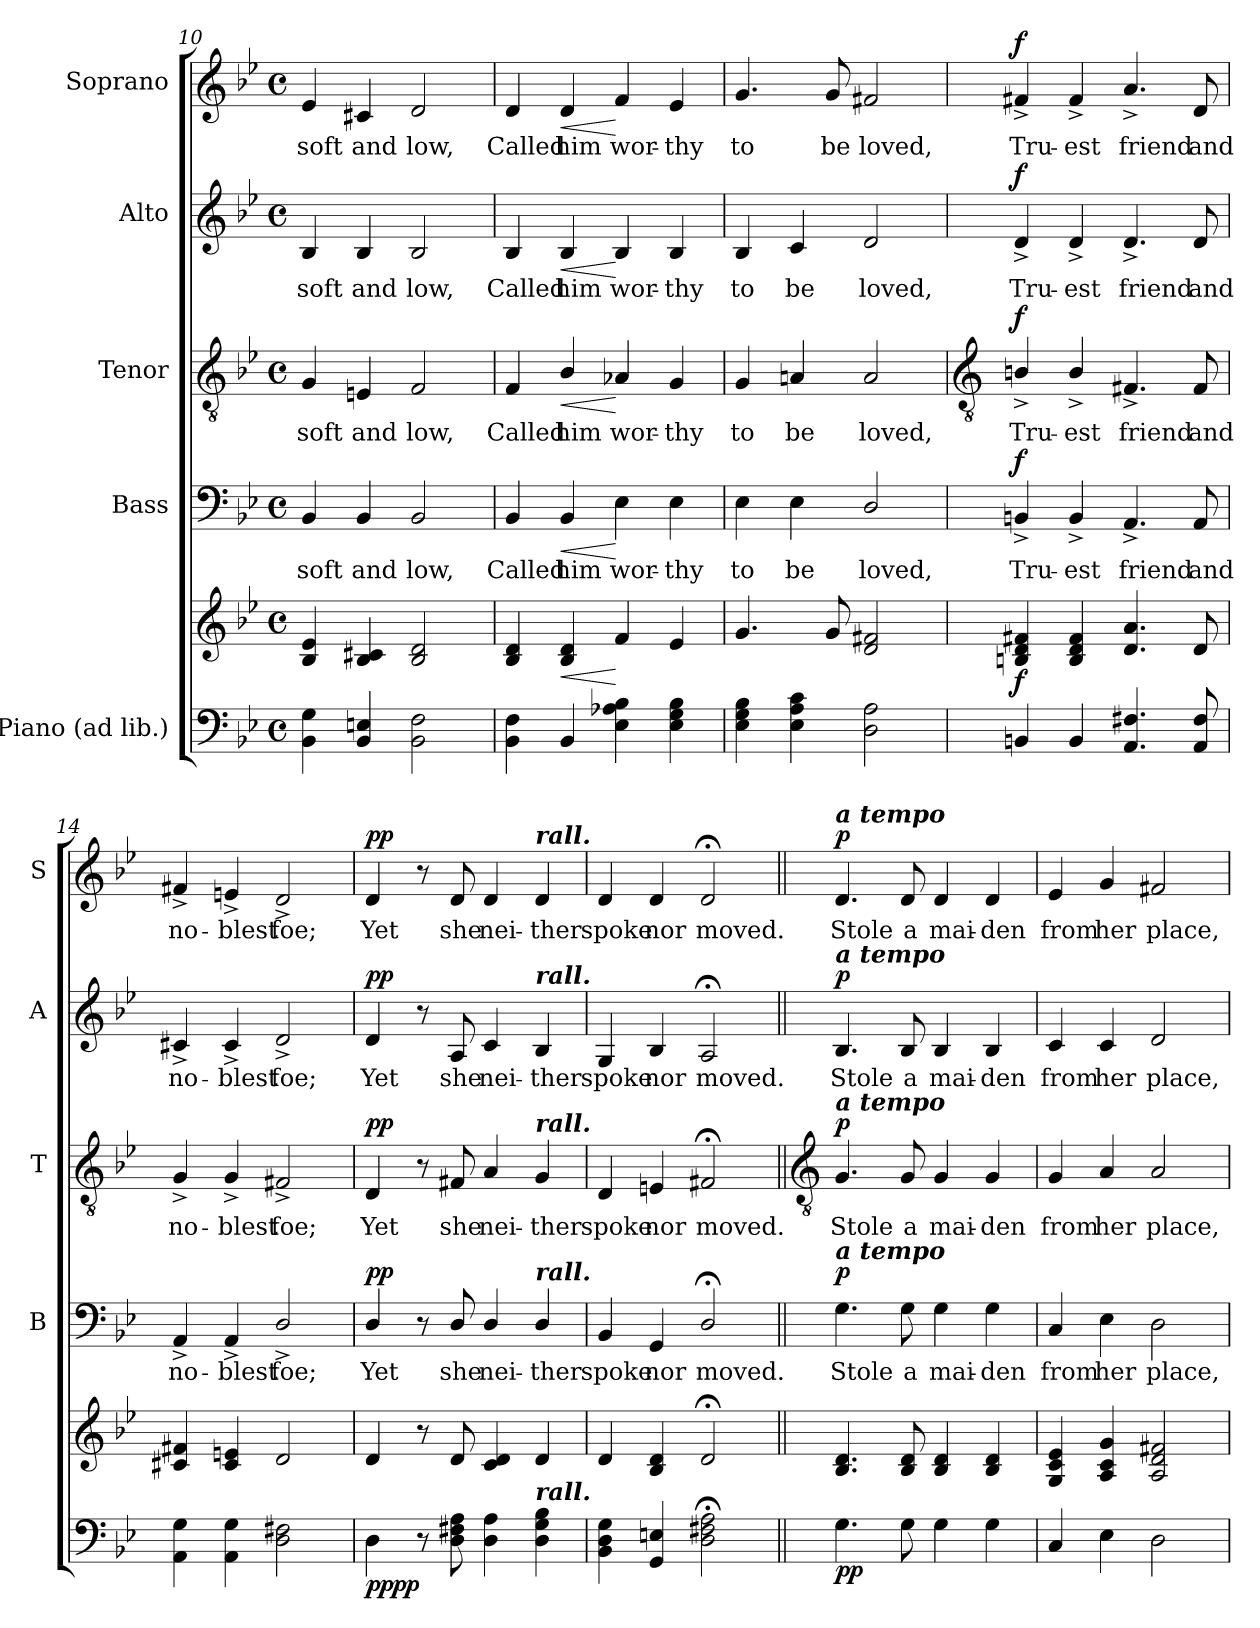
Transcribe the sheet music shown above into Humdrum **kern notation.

**kern	**kern	**dynam	**kern	**text	**dynam	**kern	**text	**dynam	**kern	**text	**dynam	**kern	**text	**dynam
*part5	*part5	*part5	*part4	*part4	*part4	*part3	*part3	*part3	*part2	*part2	*part2	*part1	*part1	*part1
*staff6	*staff5	*staff5/6	*staff4	*staff4	*staff4	*staff3	*staff3	*staff3	*staff2	*staff2	*staff2	*staff1	*staff1	*staff1
*I"Piano (ad lib.)	*	*	*I"Bass	*	*	*I"Tenor	*	*	*I"Alto	*	*	*I"Soprano	*	*
*	*	*	*I'B	*	*	*I'T	*	*	*I'A	*	*	*I'S	*	*
*clefF4	*clefG2	*	*clefF4	*	*	*clefGv2	*	*	*clefG2	*	*	*clefG2	*	*
*k[b-e-]	*k[b-e-]	*	*k[b-e-]	*	*	*k[b-e-]	*	*	*k[b-e-]	*	*	*k[b-e-]	*	*
*B-:	*B-:	*	*B-:	*	*	*B-:	*	*	*B-:	*	*	*B-:	*	*
*M4/4	*M4/4	*	*M4/4	*	*	*M4/4	*	*	*M4/4	*	*	*M4/4	*	*
*met(c)	*met(c)	*	*met(c)	*	*	*met(c)	*	*	*met(c)	*	*	*met(c)	*	*
=10	=10	=10	=10	=10	=10	=10	=10	=10	=10	=10	=10	=10	=10	=10
!	!	!	!	!LO:LY:b	!	!	!LO:LY:b	!	!	!LO:LY:b	!	!	!LO:LY:b	!
4BB- 4G	4B- 4e-	.	4BB-	soft	.	4G	soft	.	4B-	soft	.	4e-	soft	.
!	!	!	!	!LO:LY:b	!	!	!LO:LY:b	!	!	!LO:LY:b	!	!	!LO:LY:b	!
4BB- 4En	4B- 4c#X	.	4BB-	and	.	4En	and	.	4B-	and	.	4c#X	and	.
!	!	!	!	!LO:LY:b	!	!	!LO:LY:b	!	!	!LO:LY:b	!	!	!LO:LY:b	!
2BB- 2F	2B- 2d	.	2BB-	low,	.	2F	low,	.	2B-	low,	.	2d	low,	.
=11	=11	=11	=11	=11	=11	=11	=11	=11	=11	=11	=11	=11	=11	=11
!	!	!	!	!LO:LY:b	!	!	!LO:LY:b	!	!	!LO:LY:b	!	!	!LO:LY:b	!
4BB- 4F	4B- 4d	.	4BB-	Called	.	4F	Called	.	4B-	Called	.	4d	Called	.
!	!	!LO:HP:b	!	!LO:LY:b	!LO:HP:b	!	!LO:LY:b	!LO:HP:b	!	!LO:LY:b	!LO:HP:b	!	!LO:LY:b	!LO:HP:b
4BB-	4B- 4d	<	4BB-	him	<	4B-/	him	<	4B-	him	<	4d	him	<
!	!	!	!	!LO:LY:b	!	!	!LO:LY:b	!	!	!LO:LY:b	!	!	!LO:LY:b	!
4E- 4A-X 4B-	4f	[	4E-	wor-	[	4A-X	wor-	[	4B-	wor-	[	4f	wor-	[
!	!	!	!	!LO:LY:b	!	!	!LO:LY:b	!	!	!LO:LY:b	!	!	!LO:LY:b	!
4E- 4G 4B-	4e-	.	4E-	-thy	.	4G	-thy	.	4B-	-thy	.	4e-	-thy	.
=12	=12	=12	=12	=12	=12	=12	=12	=12	=12	=12	=12	=12	=12	=12
!	!	!	!	!LO:LY:b	!	!	!LO:LY:b	!	!	!LO:LY:b	!	!	!LO:LY:b	!
4E- 4G 4B-	4.g	.	4E-	to	.	4G	to	.	4B-	to	.	4.g	to	.
!	!	!	!	!LO:LY:b	!	!	!LO:LY:b	!	!	!LO:LY:b	!	!	!	!
4E- 4A 4c	.	.	4E-	be	.	4An	be	.	4c	be	.	.	.	.
!	!	!	!	!	!	!	!	!	!	!	!	!	!LO:LY:b	!
.	8g	.	.	.	.	.	.	.	.	.	.	8g	be	.
!	!	!	!	!LO:LY:b	!	!	!LO:LY:b	!	!	!LO:LY:b	!	!	!LO:LY:b	!
2D\ 2A\	2d 2f#X	.	2D/	loved,	.	2A	loved,	.	2d	loved,	.	2f#X	loved,	.
!!LO:LB:g=z
=13	=13	=13	=13	=13	=13	=13	=13	=13	=13	=13	=13	=13	=13	=13
*	*	*	*	*	*	*clefGv2	*	*	*	*	*	*	*	*
!	!	!LO:DY:b	!	!LO:LY:b	!LO:DY:b	!	!LO:LY:b	!LO:DY:b	!	!LO:LY:b	!LO:DY:b	!	!LO:LY:b	!LO:DY:b
4BBn	4Bn 4d 4f#X	f	4BBn^	Tru-	f	4Bn^/	Tru-	f	4d^	Tru-	f	4f#X^	Tru-	f
!	!	!	!	!LO:LY:b	!	!	!LO:LY:b	!	!	!LO:LY:b	!	!	!LO:LY:b	!
4BB	4B 4d 4f#	.	4BB^	-est	.	4B^/	-est	.	4d^	-est	.	4f#^	-est	.
!	!	!	!	!LO:LY:b	!	!	!LO:LY:b	!	!	!LO:LY:b	!	!	!LO:LY:b	!
4.AA 4.F#X	4.d 4.a	.	4.AA^	friend	.	4.F#X^	friend	.	4.d^	friend	.	4.a^	friend	.
!	!	!	!	!LO:LY:b	!	!	!LO:LY:b	!	!	!LO:LY:b	!	!	!LO:LY:b	!
8AA 8F#	8d	.	8AA	and	.	8F#	and	.	8d	and	.	8d	and	.
=14	=14	=14	=14	=14	=14	=14	=14	=14	=14	=14	=14	=14	=14	=14
!	!	!	!	!LO:LY:b	!	!	!LO:LY:b	!	!	!LO:LY:b	!	!	!LO:LY:b	!
4AA 4G	4c#X 4f#X	.	4AA^	no-	.	4G^	no-	.	4c#X^	no-	.	4f#X^	no-	.
!	!	!	!	!LO:LY:b	!	!	!LO:LY:b	!	!	!LO:LY:b	!	!	!LO:LY:b	!
4AA 4G	4c# 4en	.	4AA^	-blest	.	4G^	-blest	.	4c#^	-blest	.	4en^	-blest	.
!	!	!	!	!LO:LY:b	!	!	!LO:LY:b	!	!	!LO:LY:b	!	!	!LO:LY:b	!
2D\ 2F#X\	2d	.	2D^/	foe;	.	2F#X^	foe;	.	2d^	foe;	.	2d^	foe;	.
=15	=15	=15	=15	=15	=15	=15	=15	=15	=15	=15	=15	=15	=15	=15
!	!	!LO:DY:b=2	!	!LO:LY:b	!	!	!LO:LY:b	!	!	!LO:LY:b	!	!	!LO:LY:b	!
!	!	!LO:DY:n=1:b	!	!	!LO:DY:b	!	!	!LO:DY:b	!	!	!LO:DY:b	!	!	!LO:DY:b
4D\	4d	pp pp	4D/	Yet	pp	4D	Yet	pp	4d	Yet	pp	4d	Yet	pp
8r	8r	.	8r	.	.	8r	.	.	8r	.	.	8r	.	.
!	!	!	!	!LO:LY:b	!	!	!LO:LY:b	!	!	!LO:LY:b	!	!	!LO:LY:b	!
8D\ 8F#X\ 8A\	8d	.	8D/	she	.	8F#X	she	.	8A	she	.	8d	she	.
!	!	!	!	!LO:LY:b	!	!	!LO:LY:b	!	!	!LO:LY:b	!	!	!LO:LY:b	!
4D\ 4A\	4c 4d	.	4D/	nei-	.	4A	nei-	.	4c	nei-	.	4d	nei-	.
!	!	!	!	!	!	!	!	!	!	!	!	!LO:TX:a:Bi:t=rall.	!	!
!	!	!	!	!	!	!	!	!	!LO:TX:a:Bi:t=rall.	!	!	!	!	!
!	!	!	!	!	!	!LO:TX:a:Bi:t=rall.	!	!	!	!	!	!	!	!
!	!	!	!LO:TX:a:Bi:t=rall.	!	!	!	!	!	!	!	!	!	!	!
!LO:TX:a:Bi:t=rall.	!	!	!	!	!	!	!	!	!	!	!	!	!	!
!	!	!	!	!LO:LY:b	!	!	!LO:LY:b	!	!	!LO:LY:b	!	!	!LO:LY:b	!
4D\ 4G\ 4B-\	4d	.	4D/	-ther	.	4G	-ther	.	4B-	-ther	.	4d	-ther	.
=16	=16	=16	=16	=16	=16	=16	=16	=16	=16	=16	=16	=16	=16	=16
!	!	!	!	!LO:LY:b	!	!	!LO:LY:b	!	!	!LO:LY:b	!	!	!LO:LY:b	!
4BB- 4D 4G	4d	.	4BB-	spoke	.	4D	spoke	.	4G	spoke	.	4d	spoke	.
!	!	!	!	!LO:LY:b	!	!	!LO:LY:b	!	!	!LO:LY:b	!	!	!LO:LY:b	!
4GG 4En	4B- 4d	.	4GG	nor	.	4En	nor	.	4B-	nor	.	4d	nor	.
!	!	!	!	!LO:LY:b	!	!	!LO:LY:b	!	!	!LO:LY:b	!	!	!LO:LY:b	!
2D\;< 2F#X\;< 2A\;<	2d;<	.	2D;</	moved.	.	2F#X;<	moved.	.	2A;<	moved.	.	2d;<	moved.	.
!!LO:LB:g=z
=17||	=17||	=17||	=17||	=17||	=17||	=17||	=17||	=17||	=17||	=17||	=17||	=17||	=17||	=17||
*	*	*	*	*	*	*clefGv2	*	*	*	*	*	*	*	*
!	!	!	!	!	!	!	!	!	!	!	!	!LO:TX:a:Bi:t=a tempo	!	!
!	!	!	!	!	!	!	!	!	!LO:TX:a:Bi:t=a tempo	!	!	!	!	!
!	!	!	!	!	!	!LO:TX:a:Bi:t=a tempo	!	!	!	!	!	!	!	!
!	!	!	!LO:TX:a:Bi:t=a tempo	!	!	!	!	!	!	!	!	!	!	!
!	!	!LO:DY:b=2	!	!LO:LY:b	!	!	!LO:LY:b	!	!	!LO:LY:b	!	!	!LO:LY:b	!
!	!	!LO:DY:n=1:b	!	!	!LO:DY:b	!	!	!LO:DY:b	!	!	!LO:DY:b	!	!	!LO:DY:b
4.G	4.B- 4.d	p p	4.G	Stole	p	4.G	Stole	p	4.B-	Stole	p	4.d	Stole	p
!	!	!	!	!LO:LY:b	!	!	!LO:LY:b	!	!	!LO:LY:b	!	!	!LO:LY:b	!
8G	8B- 8d	.	8G	a	.	8G	a	.	8B-	a	.	8d	a	.
!	!	!	!	!LO:LY:b	!	!	!LO:LY:b	!	!	!LO:LY:b	!	!	!LO:LY:b	!
4G	4B- 4d	.	4G	mai-	.	4G	mai-	.	4B-	mai-	.	4d	mai-	.
!	!	!	!	!LO:LY:b	!	!	!LO:LY:b	!	!	!LO:LY:b	!	!	!LO:LY:b	!
4G	4B- 4d	.	4G	-den	.	4G	-den	.	4B-	-den	.	4d	-den	.
=18	=18	=18	=18	=18	=18	=18	=18	=18	=18	=18	=18	=18	=18	=18
!	!	!	!	!LO:LY:b	!	!	!LO:LY:b	!	!	!LO:LY:b	!	!	!LO:LY:b	!
4C	4G 4c 4e-	.	4C	from	.	4G	from	.	4c	from	.	4e-	from	.
!	!	!	!	!LO:LY:b	!	!	!LO:LY:b	!	!	!LO:LY:b	!	!	!LO:LY:b	!
4E-	4A 4c 4g	.	4E-	her	.	4A	her	.	4c	her	.	4g	her	.
!	!	!	!	!LO:LY:b	!	!	!LO:LY:b	!	!	!LO:LY:b	!	!	!LO:LY:b	!
2D	2A 2d 2f#X	.	2D	place,	.	2A	place,	.	2d	place,	.	2f#X	place,	.
=	=	=	=	=	=	=	=	=	=	=	=	=	=	=
*-	*-	*-	*-	*-	*-	*-	*-	*-	*-	*-	*-	*-	*-	*-
